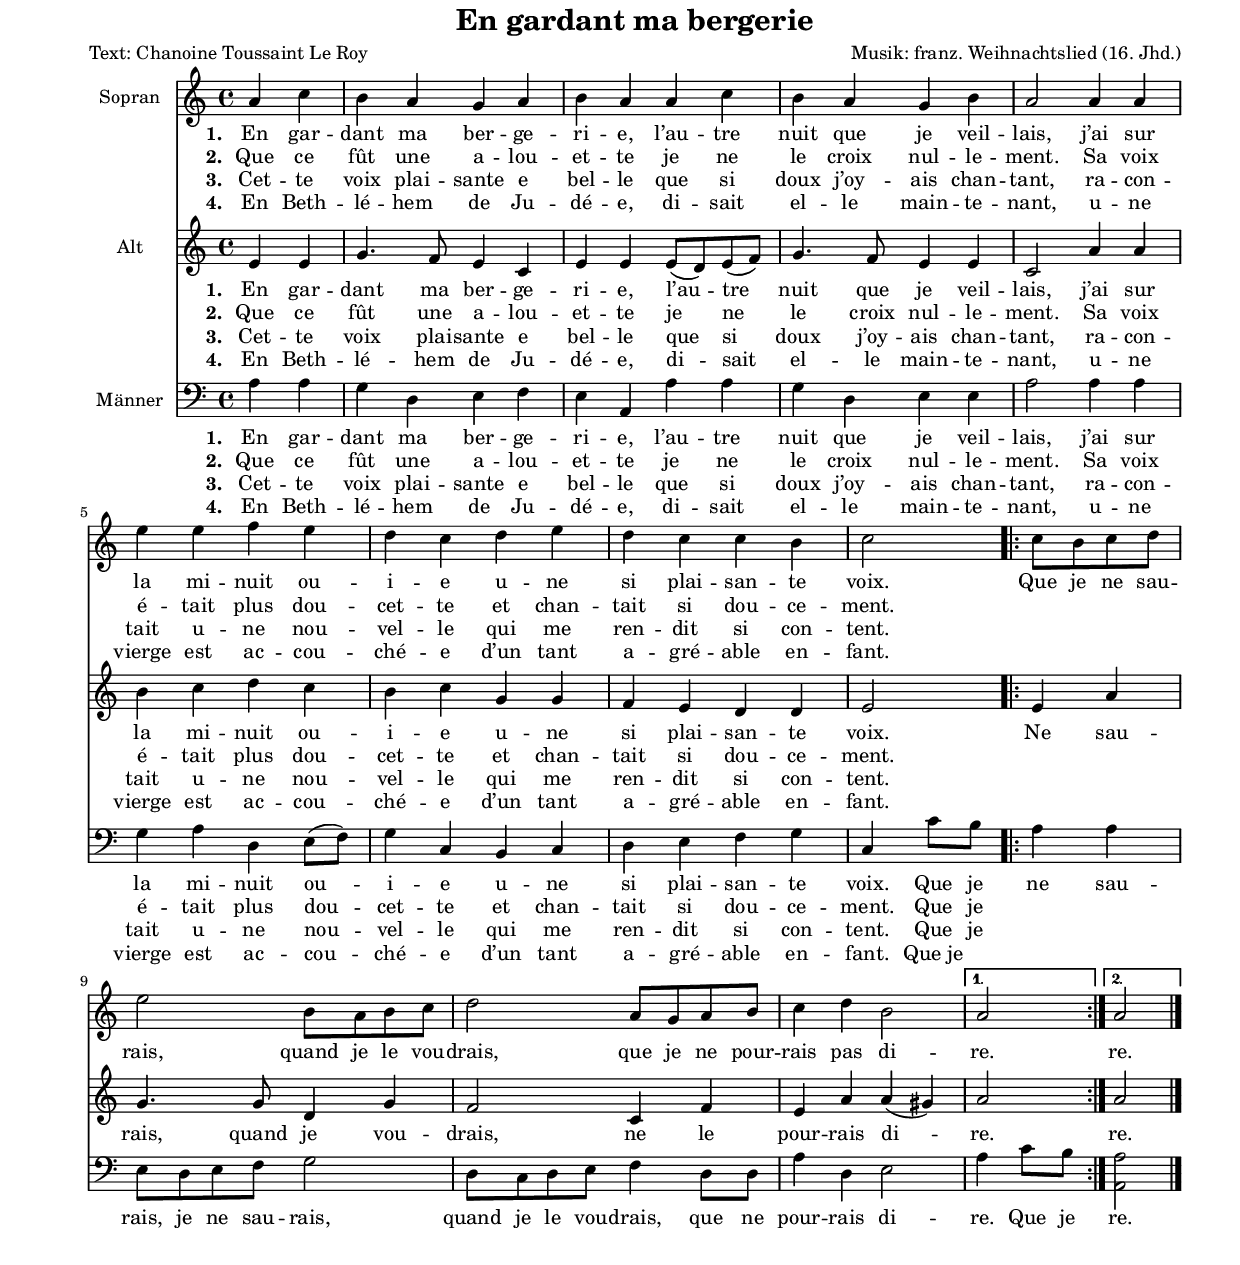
\version "2.10.33"
\include "default.ly"

#(set-global-staff-size 16)
\layout {
	indent = 15\mm
}

\paper {
  line-width    = 185\mm
  left-margin   = 15\mm
  right-margin   = 10\mm
  top-margin    = 0\mm
  bottom-margin = 5\mm
  }

\header {
  title = "En gardant ma bergerie"
  poet = "Text: Chanoine Toussaint Le Roy"
  composer = "Musik: franz. Weihnachtslied (16. Jhd.)"
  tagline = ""
  %%  aus der Grafschaft Maine, heute in der Region Pays de la Loire

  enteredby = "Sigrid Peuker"
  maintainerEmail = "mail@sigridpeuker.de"
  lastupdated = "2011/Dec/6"
}

% Beginnpunkt auf das mittlere C setzen


<<

\relative c'' {
\set Staff.instrumentName = #"Sopran"
\clef "treble"
    \partial 2
    \time 4/4
	a4 c
	b a g a 
	b a a c 
	b a g b 
	a2 a4 a
	\break
	e' e f e
	d c d e
	d c c b
	c2 
	\repeat volta 2 { c8 b c d | e2 b8 a b c | d2 a8 g a b | c4 d b2 }
	\alternative {
	  { a2 }
	  { a2 }
	}
	\bar "|."
  }
  \addlyrics {
	\set stanza = #"1. "
	En gar -- dant ma ber -- ge -- ri -- e, l’au -- tre nuit que je veil -- lais, j’ai sur la mi -- nuit ou -- i -- e u -- ne si plai -- san -- te voix.  
	\repeat volta 2 { Que je ne sau -- rais, quand je le vou -- drais, que je ne pour -- rais pas di -- }
	\alternative {
	   { re. } 
	   { re. } 
	}
  }

  \addlyrics { 
	\set stanza = #"2. "
	Que ce fût une a -- lou -- et -- te je ne le croix nul -- le -- ment. Sa voix é -- tait plus dou -- cet -- te et chan -- tait si dou -- ce -- ment. 

  } 

  \addlyrics { 
	\set stanza = #"3. "
	Cet -- te voix plai -- sante e bel -- le que si doux j’oy -- ais chan -- tant, ra -- con -- tait u -- ne nou -- vel -- le qui me ren -- dit si con -- tent. 
  } 

  \addlyrics { 
	\set stanza = #"4. "
	En Beth -- lé -- hem de Ju -- dé -- e, di -- sait el -- le main -- te -- nant, u -- ne vierge est ac -- cou -- ché -- e d’un tant a -- gré -- able en -- fant. 
  } 

\relative c' {
    \set Staff.instrumentName = #"Alt"
\clef "treble"
    \partial 2
    \time 4/4
	e4 e
	g4. f8 e4 c
	e e e8( d) e( f)
	g4. f8 e4 e
	c2 a'4 a
	b c d c
	b c g g
	f e d d 
	e2 
	\repeat volta 2 { e4 a | g4. g8 d4 g | f2 c4 f | e a a( gis) }
	\alternative {
	  { a2 }
	  { a2 }
	}
	\bar "|."
  }

  \addlyrics {
	\set stanza = #"1. "
	En gar -- dant ma ber -- ge -- ri -- e, l’au -- tre nuit que je veil -- lais, j’ai sur la mi -- nuit ou -- i -- e u -- ne si plai -- san -- te voix. 
	\repeat volta 2 { Ne sau -- rais, quand je vou -- drais, ne le pour -- rais di -- }
	\alternative {
	   { re. } 
	   { re. } 
	}
  }

  \addlyrics { 
	\set stanza = #"2. "
	Que ce fût une a -- lou -- et -- te je ne le croix nul -- le -- ment. Sa voix é -- tait plus dou -- cet -- te et chan -- tait si dou -- ce -- ment.
  } 

  \addlyrics { 
	\set stanza = #"3. "
Cet -- te voix plai -- sante e bel -- le que si doux j’oy -- ais chan -- tant, ra -- con -- tait u -- ne nou -- vel -- le qui me ren -- dit si con -- tent. 	
  } 

  \addlyrics { 
	\set stanza = #"4. "
	En Beth -- lé -- hem de Ju -- dé -- e, di -- sait el -- le main -- te -- nant, u -- ne vierge est ac -- cou -- ché -- e d’un tant a -- gré -- able en -- fant. 
  } 

\relative c' {
    \set Staff.instrumentName = #"Männer"
\clef "bass"
    \partial 2
    \time 4/4
	a4 a
	g4 d e f
	e a, a' a
	g d e e
	a2 a4 a
	g a d, e8( f)
	g4 c, b c
	d e f g
	c, c'8 b
	\repeat volta 2 { a4 a | e8 d e f g2 | d8 c d e f4 d8 d | a'4 d, e2 }
	\alternative {
	  { a4 c8 b }
	  { <a a,>2 }
	}
	\bar "|."
  }

  \addlyrics {
	\set stanza = #"1. "
	En gar -- dant ma ber -- ge -- ri -- e, l’au -- tre nuit que je veil -- lais, j’ai sur la mi -- nuit ou -- i -- e u -- ne si plai -- san -- te voix.  Que je
	\repeat volta 2 { ne sau -- rais, je ne sau -- rais, quand je le vou -- drais, que ne pour -- rais di -- }
	\alternative {
	   { re. Que je } 
	   { re. } 
	}
  }

  \addlyrics { 
	\set stanza = #"2. "
	Que ce fût une a -- lou -- et -- te je ne le croix nul -- le -- ment. Sa voix é -- tait plus dou -- cet -- te et chan -- tait si dou -- ce -- ment. Que je
  } 

  \addlyrics { 
	\set stanza = #"3. "
Cet -- te voix plai -- sante e bel -- le que si doux j’oy -- ais chan -- tant, ra -- con -- tait u -- ne nou -- vel -- le qui me ren -- dit si con -- tent. Que je
  } 

  \addlyrics { 
	\set stanza = #"4. "
	En Beth -- lé -- hem de Ju -- dé -- e, di -- sait el -- le main -- te -- nant, u -- ne vierge est ac -- cou -- ché -- e d’un tant a -- gré -- able en -- fant.  Que_je
  } 

>>




